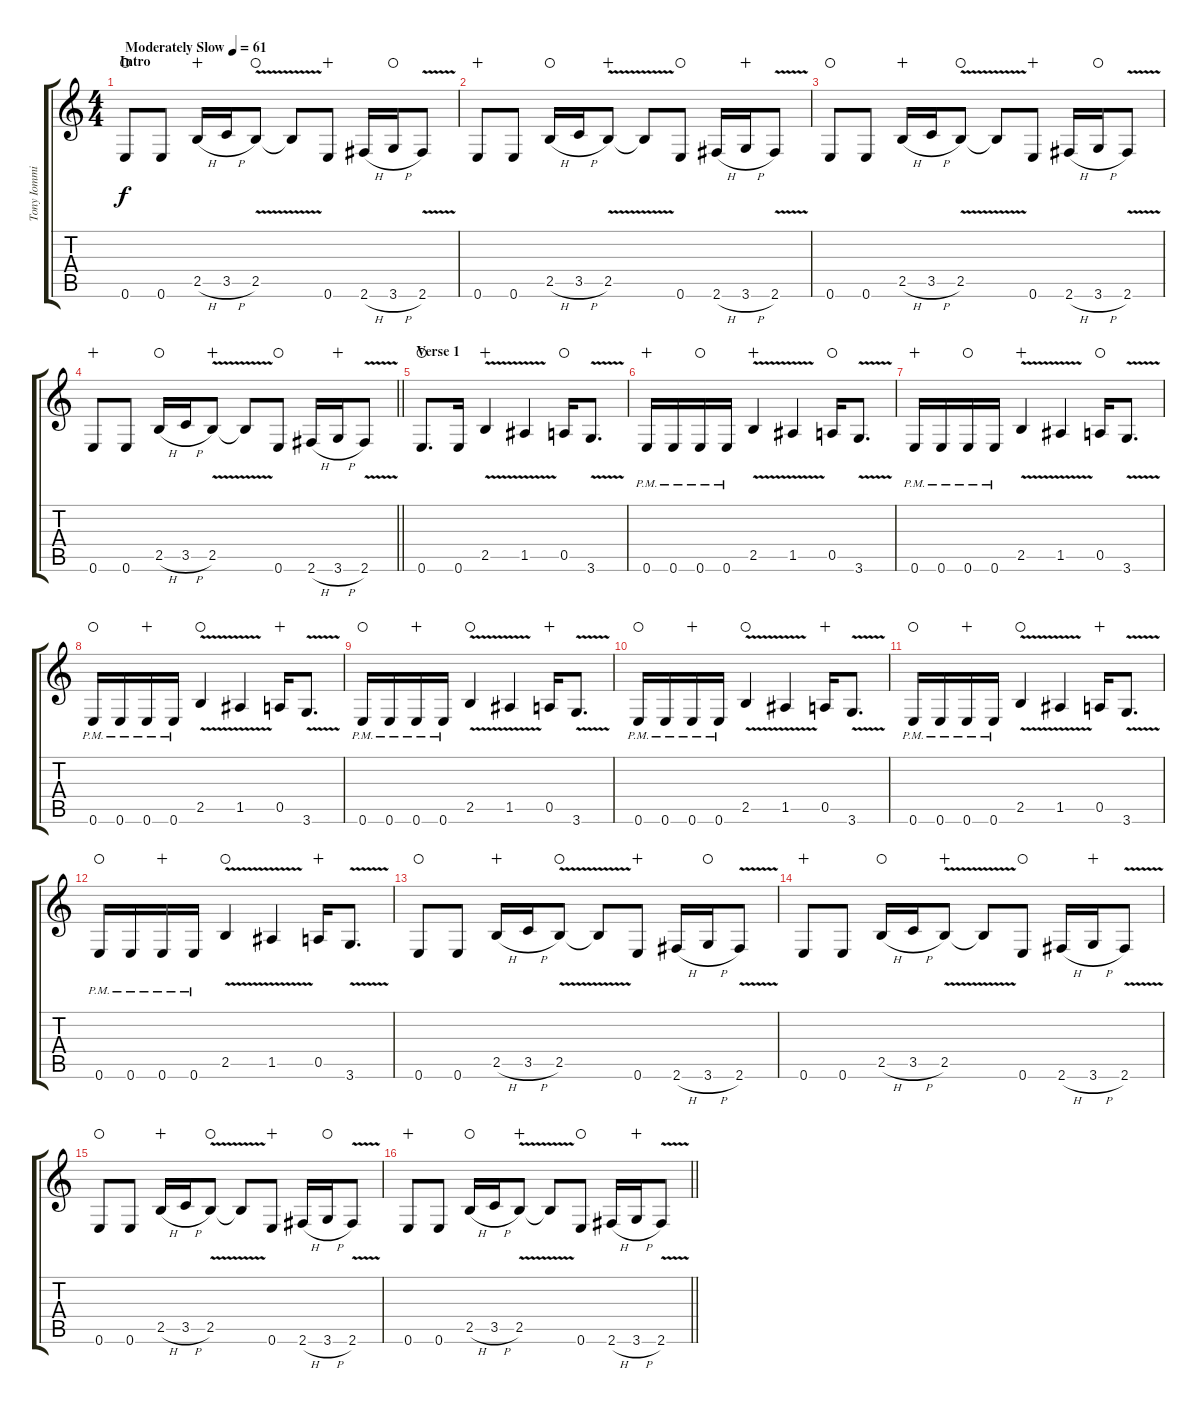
\track ("Tony Iommi" "Tony Iommi") {instrument distortionguitar}
\staff {score tabs}
\tuning (E4 B3 G3 D3 A2 E2) {hide}
\ts (4 4)
\section ("" "Intro")
\tempo (61 "Moderately Slow")
\clef g2
\ks c
0.6.8{dy f instrument distortionguitar waho} 0.6.8 2.5{h}.16{wahc} 3.5{h}.16 2.5{v}.8{waho} 2.5{t}.8 0.6.8{wahc} 2.6{h}.16 3.6{h}.16{waho} 2.6{v}.8 |
0.6.8{wahc} 0.6.8 2.5{h}.16{waho} 3.5{h}.16 2.5{v}.8{wahc} 2.5{t}.8 0.6.8{waho} 2.6{h}.16 3.6{h}.16{wahc} 2.6{v}.8 |
0.6.8{waho} 0.6.8 2.5{h}.16{wahc} 3.5{h}.16 2.5{v}.8{waho} 2.5{t}.8 0.6.8{wahc} 2.6{h}.16 3.6{h}.16{waho} 2.6{v}.8 |
\barLineRight lightlight
0.6.8{wahc} 0.6.8 2.5{h}.16{waho} 3.5{h}.16 2.5{v}.8{wahc} 2.5{t}.8 0.6.8{waho} 2.6{h}.16 3.6{h}.16{wahc} 2.6{v}.8 |
\section ("" "Verse 1")
0.6.8{d waho} 0.6.16 2.5{v}.4{wahc} 1.5{v}.4 0.5.16{waho} 3.6{v}.8{d} |
0.6{pm}.16{wahc} 0.6{pm}.16 0.6{pm}.16{waho} 0.6{pm}.16 2.5{v}.4{wahc} 1.5{v}.4 0.5.16{waho} 3.6{v}.8{d} |
0.6{pm}.16{wahc} 0.6{pm}.16 0.6{pm}.16{waho} 0.6{pm}.16 2.5{v}.4{wahc} 1.5{v}.4 0.5.16{waho} 3.6{v}.8{d} |
0.6{pm}.16{waho} 0.6{pm}.16 0.6{pm}.16{wahc} 0.6{pm}.16 2.5{v}.4{waho} 1.5{v}.4 0.5.16{wahc} 3.6{v}.8{d} |
0.6{pm}.16{waho} 0.6{pm}.16 0.6{pm}.16{wahc} 0.6{pm}.16 2.5{v}.4{waho} 1.5{v}.4 0.5.16{wahc} 3.6{v}.8{d} |
0.6{pm}.16{waho} 0.6{pm}.16 0.6{pm}.16{wahc} 0.6{pm}.16 2.5{v}.4{waho} 1.5{v}.4 0.5.16{wahc} 3.6{v}.8{d} |
0.6{pm}.16{waho} 0.6{pm}.16 0.6{pm}.16{wahc} 0.6{pm}.16 2.5{v}.4{waho} 1.5{v}.4 0.5.16{wahc} 3.6{v}.8{d} |
0.6{pm}.16{waho} 0.6{pm}.16 0.6{pm}.16{wahc} 0.6{pm}.16 2.5{v}.4{waho} 1.5{v}.4 0.5.16{wahc} 3.6{v}.8{d} |
0.6.8{waho} 0.6.8 2.5{h}.16{wahc} 3.5{h}.16 2.5{v}.8{waho} 2.5{t}.8 0.6.8{wahc} 2.6{h}.16 3.6{h}.16{waho} 2.6{v}.8 |
0.6.8{wahc} 0.6.8 2.5{h}.16{waho} 3.5{h}.16 2.5{v}.8{wahc} 2.5{t}.8 0.6.8{waho} 2.6{h}.16 3.6{h}.16{wahc} 2.6{v}.8 |
0.6.8{waho} 0.6.8 2.5{h}.16{wahc} 3.5{h}.16 2.5{v}.8{waho} 2.5{t}.8 0.6.8{wahc} 2.6{h}.16 3.6{h}.16{waho} 2.6{v}.8 |
\barLineRight lightlight
0.6.8{wahc} 0.6.8 2.5{h}.16{waho} 3.5{h}.16 2.5{v}.8{wahc} 2.5{t}.8 0.6.8{waho} 2.6{h}.16 3.6{h}.16{wahc} 2.6{v}.8
